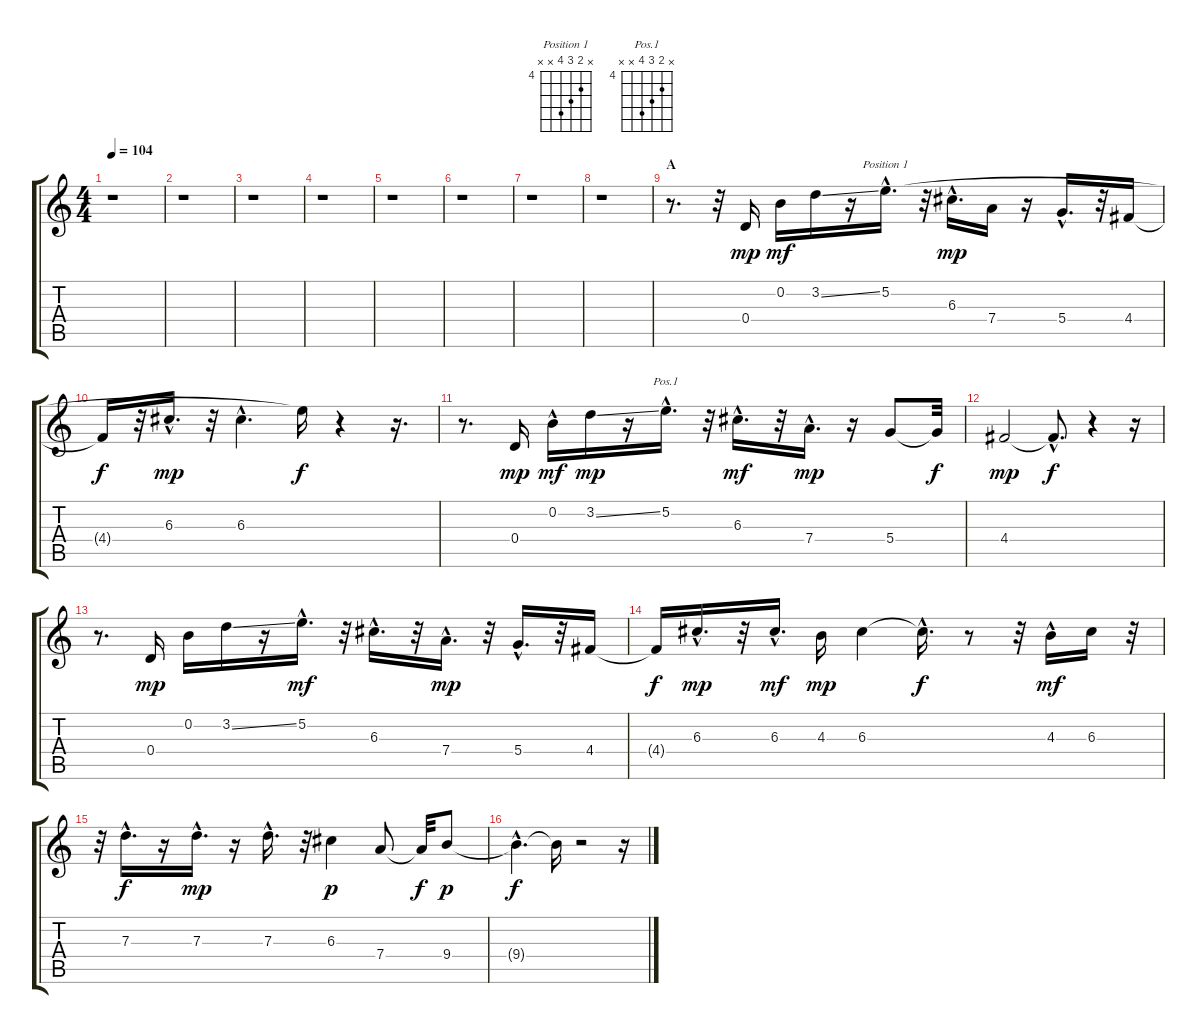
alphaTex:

\track "" {instrument acousticguitarnylon}
\staff {score tabs}
\tuning (E4 B3 G3 D3 A2 E2) {hide}
\chord ("Position 1" x 5 6 7 x x) {firstfret 4}
\chord ("Pos.1" x 5 6 7 x x) {firstfret 4}
\ts (4 4)
\tempo 104
\clef g2
\ks c
r.1{dy mp instrument acousticguitarnylon} |
r.1 |
r.1 |
r.1 |
r.1 |
r.1 |
r.1 |
r.1 |
\section ("" "A")
r.8{d} r.32 0.4.16{instrument acousticguitarnylon} 0.2.16{dy mf} 3.2{ss}.16 r.16 5.2{hac}.16{d ch "Position 1"} r.32 6.3{hac}.16{d dy mp} 7.4.16 r.16 5.4{hac}.16{d} r.32 4.4.16 |
4.4{t}.16{dy f} r.32 6.3{hac}.16{d dy mp} r.32 6.3{hac}.4{d} 5.2{t}.16{dy f} r.4 r.16{d} |
r.8{d} 0.4.16{dy mp} 0.2{hac}.16{dy mf} 3.2{ss}.16{dy mp} r.16 5.2{hac}.16{d ch "Pos.1"} r.32 6.3{hac}.16{d dy mf} r.32 7.4{hac}.16{d dy mp} r.16 5.4.8 5.4{t}.32{dy f} |
4.4.2{dy mp} 4.4{hac t}.8{d dy f} r.4 r.16 |
r.8{d} 0.4.16{dy mp} 0.2.16 3.2{ss}.16 r.16 5.2{hac}.16{d dy mf} r.32 6.3{hac}.16{d} r.32 7.4{hac}.16{d dy mp} r.32 5.4{hac}.16{d} r.32 4.4.16 |
4.4{t}.16{dy f} 6.3{hac}.16{d dy mp} r.32 6.3{hac}.16{d dy mf} 4.3.16{dy mp} 6.3.4 6.3{hac t}.16{d dy f} r.8 r.32 4.3{hac}.16{dy mf} 6.3.16 r.32 |
r.32 7.3{hac}.16{d dy f} r.16 7.3{hac}.16{d dy mp} r.16 7.3{hac}.16{d} r.32 6.3.4{dy p} 7.4.8 7.4{t}.32{dy f} 9.4.8{dy p} |
9.4{hac t}.4{d dy f} 9.4{t}.16 r.2 r.16
